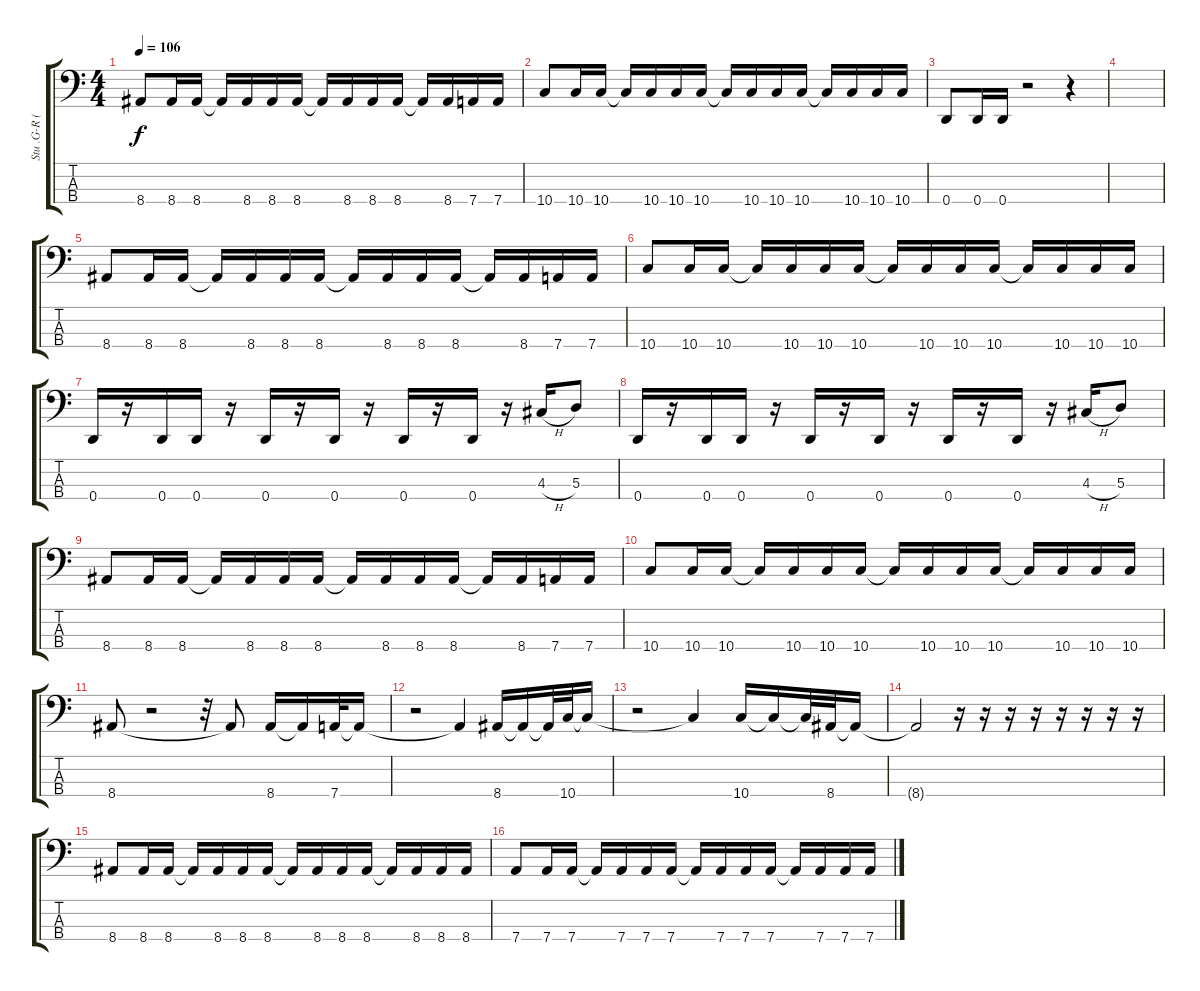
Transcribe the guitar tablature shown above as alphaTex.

\track ("Stu .G-R (Bass)" "Stu .G-R (") {instrument electricbasspick}
\staff {score tabs}
\tuning (G2 D2 A1 D1) {hide}
\ts (4 4)
\tempo 106
\clef f4
\ks c
8.4.8{dy f} 8.4.16 8.4.16 8.4{t}.16 8.4.16 8.4.16 8.4.16 8.4{t}.16 8.4.16 8.4.16 8.4.16 8.4{t}.16 8.4.16 7.4.16 7.4.16 |
10.4.8 10.4.16 10.4.16 10.4{t}.16 10.4.16 10.4.16 10.4.16 10.4{t}.16 10.4.16 10.4.16 10.4.16 10.4{t}.16 10.4.16 10.4.16 10.4.16 |
0.4.8 0.4.16 0.4.16 r.2 r.4 |
|
8.4.8 8.4.16 8.4.16 8.4{t}.16 8.4.16 8.4.16 8.4.16 8.4{t}.16 8.4.16 8.4.16 8.4.16 8.4{t}.16 8.4.16 7.4.16 7.4.16 |
10.4.8 10.4.16 10.4.16 10.4{t}.16 10.4.16 10.4.16 10.4.16 10.4{t}.16 10.4.16 10.4.16 10.4.16 10.4{t}.16 10.4.16 10.4.16 10.4.16 |
0.4.16 r.16 0.4.16 0.4.16 r.16 0.4.16 r.16 0.4.16 r.16 0.4.16 r.16 0.4.16 r.16 4.3{h}.16 5.3.8 |
0.4.16 r.16 0.4.16 0.4.16 r.16 0.4.16 r.16 0.4.16 r.16 0.4.16 r.16 0.4.16 r.16 4.3{h}.16 5.3.8 |
8.4.8 8.4.16 8.4.16 8.4{t}.16 8.4.16 8.4.16 8.4.16 8.4{t}.16 8.4.16 8.4.16 8.4.16 8.4{t}.16 8.4.16 7.4.16 7.4.16 |
10.4.8 10.4.16 10.4.16 10.4{t}.16 10.4.16 10.4.16 10.4.16 10.4{t}.16 10.4.16 10.4.16 10.4.16 10.4{t}.16 10.4.16 10.4.16 10.4.16 |
8.4.8 r.2 r.32 8.4{t}.8 8.4.16 8.4{t}.16 7.4.32 7.4{t}.16 |
r.2 7.4{t}.4 8.4.16 8.4{t}.16 8.4{t}.32 10.4.32 10.4{t}.16 |
r.2 10.4{t}.4 10.4.16 10.4{t}.16 10.4{t}.32 8.4.32 8.4{t}.16 |
8.4{t}.2 r.16 r.16 r.16 r.16 r.16 r.16 r.16 r.16 |
8.4.8 8.4.16 8.4.16 8.4{t}.16 8.4.16 8.4.16 8.4.16 8.4{t}.16 8.4.16 8.4.16 8.4.16 8.4{t}.16 8.4.16 8.4.16 8.4.16 |
7.4.8 7.4.16 7.4.16 7.4{t}.16 7.4.16 7.4.16 7.4.16 7.4{t}.16 7.4.16 7.4.16 7.4.16 7.4{t}.16 7.4.16 7.4.16 7.4.16
